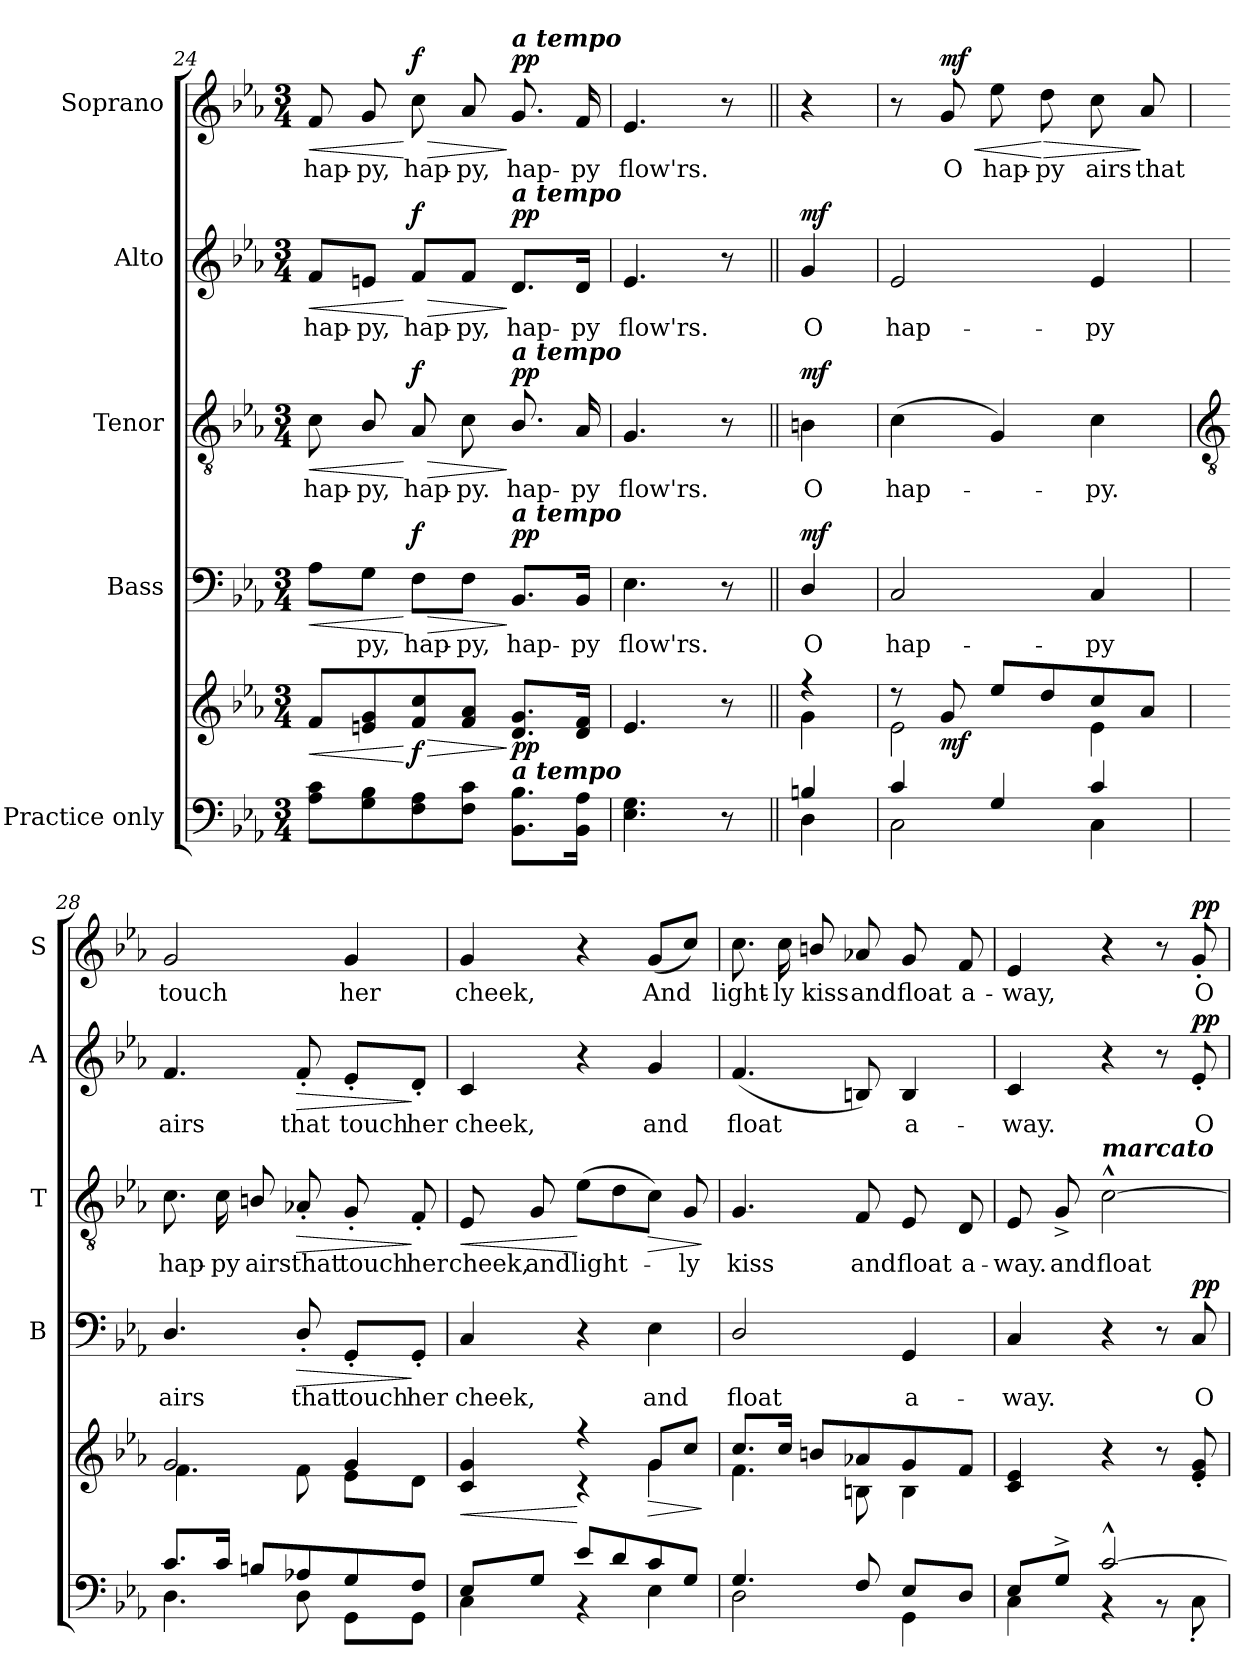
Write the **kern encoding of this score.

**kern	**kern	**dynam	**kern	**text	**dynam	**kern	**text	**dynam	**kern	**text	**dynam	**kern	**text	**dynam
*part5	*part5	*part5	*part4	*part4	*part4	*part3	*part3	*part3	*part2	*part2	*part2	*part1	*part1	*part1
*staff6	*staff5	*staff5/6	*staff4	*staff4	*staff4	*staff3	*staff3	*staff3	*staff2	*staff2	*staff2	*staff1	*staff1	*staff1
*I"Practice  only	*	*	*I"Bass	*	*	*I"Tenor	*	*	*I"Alto	*	*	*I"Soprano	*	*
*	*	*	*I'B	*	*	*I'T	*	*	*I'A	*	*	*I'S	*	*
*clefF4	*clefG2	*	*clefF4	*	*	*clefGv2	*	*	*clefG2	*	*	*clefG2	*	*
*k[b-e-a-]	*k[b-e-a-]	*	*k[b-e-a-]	*	*	*k[b-e-a-]	*	*	*k[b-e-a-]	*	*	*k[b-e-a-]	*	*
*E-:	*E-:	*	*E-:	*	*	*E-:	*	*	*E-:	*	*	*E-:	*	*
*M3/4	*M3/4	*	*M3/4	*	*	*M3/4	*	*	*M3/4	*	*	*M3/4	*	*
=24	=24	=24	=24	=24	=24	=24	=24	=24	=24	=24	=24	=24	=24	=24
*^	*	*	*	*	*	*	*	*	*	*	*	*	*	*
!	!	!	!LO:HP:b	!	!	!LO:HP:b	!	!LO:LY:b	!LO:HP:b	!	!LO:LY:b	!LO:HP:b	!	!LO:LY:b	!LO:HP:b
*	*	*^	*	*	*	*	*	*	*	*	*	*	*	*	*
8A-\ 8c\L	2ryy	8fL	2ryy	<	8A-\L	.	<	8c	hap-	<	8f/L	hap-	<	8f	hap-	<
!	!	!	!	!	!	!LO:LY:b	!	!	!LO:LY:b	!	!	!LO:LY:b	!	!	!LO:LY:b	!
8G\ 8B-\	.	8en 8g	.	.	8G\J	py,	.	8B-/	-py,	.	8en/J	-py,	.	8g	-py,	.
!	!	!	!	!LO:HP:n=1:b	!	!LO:LY:b	!LO:HP:n=1:b	!	!LO:LY:b	!LO:HP:n=1:b	!	!LO:LY:b	!LO:HP:n=1:b	!	!LO:LY:b	!LO:HP:n=1:b
!	!	!	!	!LO:DY:n=1:b	!	!	!LO:DY:n=1:b	!	!	!LO:DY:n=1:b	!	!	!LO:DY:n=1:b	!	!	!LO:DY:n=1:b
8F\ 8A-\	.	8f 8cc	.	[ > f	8F\L	hap-	[ > f	8A-	hap-	[ > f	8f/L	hap-	[ > f	8cc	hap-	[ > f
!	!	!	!	!	!	!LO:LY:b	!	!	!LO:LY:b	!	!	!LO:LY:b	!	!	!LO:LY:b	!
8F\ 8c\J	.	8f 8a-J	.	.	8F\J	-py,	.	8c	-py.	.	8f/J	-py,	.	8a-	-py,	.
!	!	!	!	!	!	!	!	!	!	!	!	!	!	!LO:TX:a:Bi:t=a tempo	!	!
!	!	!	!	!	!	!	!	!	!	!	!LO:TX:a:Bi:t=a tempo	!	!	!	!	!
!	!	!	!	!	!	!	!	!LO:TX:a:Bi:t=a tempo	!	!	!	!	!	!	!	!
!	!	!	!	!	!LO:TX:a:Bi:t=a tempo	!	!	!	!	!	!	!	!	!	!	!
!LO:TX:a:Bi:t=a tempo	!	!	!	!	!	!	!	!	!	!	!	!	!	!	!	!
!	!	!	!	!LO:DY:n=2:b	!	!LO:LY:b	!LO:DY:n=2:b	!	!LO:LY:b	!LO:DY:n=2:b	!	!LO:LY:b	!LO:DY:n=2:b	!	!LO:LY:b	!LO:DY:n=2:b
8.BB-\ 8.B-\L	4ryy	8.d 8.gL	4ryy	] pp	8.BB-/L	hap-	] pp	8.B-/	hap-	] pp	8.d/L	hap-	] pp	8.g	hap-	] pp
!	!	!	!	!	!	!LO:LY:b	!	!	!LO:LY:b	!	!	!LO:LY:b	!	!	!LO:LY:b	!
16BB-\ 16A-\J	.	16d 16fJ	.	.	16BB-/Jk	-py	.	16A-	-py	.	16d/Jk	-py	.	16f	-py	.
=25	=25	=25	=25	=25	=25	=25	=25	=25	=25	=25	=25	=25	=25	=25	=25	=25
!	!	!	!	!	!	!LO:LY:b	!	!	!LO:LY:b	!	!	!LO:LY:b	!	!	!LO:LY:b	!
4.E-\ 4.G\	2ryy	4.e-	2ryy	.	4.E-	flow'rs.	.	4.G	flow'rs.	.	4.e-	flow'rs.	.	4.e-	flow'rs.	.
8r	.	8r	.	.	8r	.	.	8r	.	.	8r	.	.	8r	.	.
=26||	=26||	=26||	=26||	=26||	=26||	=26||	=26||	=26||	=26||	=26||	=26||	=26||	=26||	=26||	=26||	=26||
!	!	!	!	!LO:DY:b=2	!	!LO:LY:b	!	!	!LO:LY:b	!	!	!LO:LY:b	!	!	!	!
!	!	!	!	!LO:DY:n=1:b=2	!	!	!	!	!	!	!	!	!	!	!	!
!	!	!	!	!LO:DY:n=2:b	!	!	!LO:DY:b	!	!	!LO:DY:b	!	!	!LO:DY:b	!	!	!
4Bn/	4D\	4r	4g\	mf mf mf	4D/	O	mf	4Bn	O	mf	4g	O	mf	4r	.	.
=27	=27	=27	=27	=27	=27	=27	=27	=27	=27	=27	=27	=27	=27	=27	=27	=27
!	!	!	!	!	!	!LO:LY:b	!	!	!LO:LY:b	!	!	!LO:LY:b	!	!	!	!
4c/	2C\	8r	2e-\	.	2C	hap-	.	(<4c	hap-	.	2e-	hap-	.	8r	.	.
!	!	!	!	!LO:DY:b	!	!	!	!	!	!	!	!	!	!	!LO:LY:b	!LO:HP:b
!	!	!	!	!	!	!	!	!	!	!	!	!	!	!	!	!LO:DY:n=1:b
.	.	8g	.	mf	.	.	.	.	.	.	.	.	.	8g	O	< mf
!	!	!	!	!	!	!	!	!	!	!	!	!	!	!	!LO:LY:b	!
4G/	.	8ee-/L	.	.	.	.	.	4G)	.	.	.	.	.	8ee-	hap-	.
!	!	!	!	!	!	!	!	!	!	!	!	!	!	!	!LO:LY:b	!LO:HP:n=1:b
.	.	8dd/	.	.	.	.	.	.	.	.	.	.	.	8dd	-py	[ >
!	!	!	!	!	!	!LO:LY:b	!	!	!LO:LY:b	!	!	!LO:LY:b	!	!	!LO:LY:b	!
4c/	4C\	8cc/	4e-\	.	4C	-py	.	4c	py.	.	4e-	-py	.	8cc	airs	.
!	!	!	!	!	!	!	!	!	!	!	!	!	!	!	!LO:LY:b	!
.	.	8a-J	.	.	.	.	.	.	.	.	.	.	.	8a-	that	]
!!LO:LB:g=z
=28	=28	=28	=28	=28	=28	=28	=28	=28	=28	=28	=28	=28	=28	=28	=28	=28
*	*	*	*	*	*	*	*	*clefGv2	*	*	*	*	*	*	*	*
!	!	!	!	!	!	!LO:LY:b	!	!	!LO:LY:b	!	!	!LO:LY:b	!	!	!LO:LY:b	!
8.c/L	4.D\	2g	4.f\	.	4.D/	airs	.	8.c	hap-	.	4.f	airs	.	2g	touch	.
!	!	!	!	!	!	!	!	!	!LO:LY:b	!	!	!	!	!	!	!
16c/J	.	.	.	.	.	.	.	16c	-py	.	.	.	.	.	.	.
!	!	!	!	!	!	!	!	!	!LO:LY:b	!	!	!	!	!	!	!
8Bn/L	.	.	.	.	.	.	.	8Bn/	airs	.	.	.	.	.	.	.
!	!	!	!	!	!	!LO:LY:b	!LO:HP:b	!	!LO:LY:b	!LO:HP:b	!	!LO:LY:b	!LO:HP:b	!	!	!
8A-X/	8D\	.	8f\	.	8D'/	that	>	8A-X'	that	>	8f'	that	>	.	.	.
!	!	!	!	!	!	!LO:LY:b	!	!	!LO:LY:b	!	!	!LO:LY:b	!	!	!LO:LY:b	!
8G/	8GG\L	4g	8e-\L	.	8GG'/L	touch	.	8G'	touch	.	8e-'/L	touch	.	4g	her	.
!	!	!	!	!	!	!LO:LY:b	!	!	!LO:LY:b	!	!	!LO:LY:b	!	!	!	!
8F/J	8GG\J	.	8d\J	.	8GG'/J	her	]	8F'	her	]	8d'/J	her	]	.	.	.
=29	=29	=29	=29	=29	=29	=29	=29	=29	=29	=29	=29	=29	=29	=29	=29	=29
!	!	!	!	!LO:HP:b	!	!LO:LY:b	!	!	!LO:LY:b	!LO:HP:b	!	!LO:LY:b	!	!	!LO:LY:b	!
8E-/L	4C\	4c 4g	4ryy	<	4C	cheek,	.	8E-	cheek,	<	4c	cheek,	.	4g	cheek,	.
!	!	!	!	!	!	!	!	!	!LO:LY:b	!	!	!	!	!	!	!
8G/J	.	.	.	.	.	.	.	8G	and	.	.	.	.	.	.	.
!	!	!	!	!	!	!	!	!	!LO:LY:b	!	!	!	!	!	!	!
8e-/L	4r	4r	4r	[	4r	.	.	(>8e-L	light-	[	4r	.	.	4r	.	.
8d/	.	.	.	.	.	.	.	8d	.	.	.	.	.	.	.	.
!	!	!	!	!LO:HP:b	!	!LO:LY:b	!	!	!	!LO:HP:b	!	!LO:LY:b	!	!	!LO:LY:b	!
8c/	4E-\	8gL	4g\	>	4E-	and	.	8cJ)	.	>	4g	and	.	(<8gL	And	.
!	!	!	!	!	!	!	!	!	!LO:LY:b	!	!	!	!	!	!	!
8G/J	.	8ccJ	.	.	.	.	.	8G	ly	.	.	.	.	8ccJ)	.	.
*v	*v	*	*	*	*	*	*	*	*	*	*	*	*	*	*	*
*	*v	*v	*	*	*	*	*	*	*	*	*	*	*	*	*
.	.	]	.	.	.	.	.	]	.	.	.	.	.	.
=30	=30	=30	=30	=30	=30	=30	=30	=30	=30	=30	=30	=30	=30	=30
*^	*^	*	*	*	*	*	*	*	*	*	*	*	*	*
!	!	!	!	!	!	!LO:LY:b	!	!	!LO:LY:b	!	!	!LO:LY:b	!	!	!LO:LY:b	!
4.G/	2D\	8.cc/L	4.f\	.	2D/	float	.	4.G	kiss	.	(<4.f	float	.	8.cc	light-	.
!	!	!	!	!	!	!	!	!	!	!	!	!	!	!	!LO:LY:b	!
.	.	16cc/J	.	.	.	.	.	.	.	.	.	.	.	16cc	-ly	.
!	!	!	!	!	!	!	!	!	!	!	!	!	!	!	!LO:LY:b	!
.	.	8bnL	.	.	.	.	.	.	.	.	.	.	.	8bn/	kiss	.
!	!	!	!	!	!	!	!	!	!LO:LY:b	!	!	!	!	!	!LO:LY:b	!
8F/	.	8a-X	8Bn\	.	.	.	.	8F	and	.	8Bn)	.	.	8a-X	and	.
!	!	!	!	!	!	!LO:LY:b	!	!	!LO:LY:b	!	!	!LO:LY:b	!	!	!LO:LY:b	!
8E-/L	4GG\	8g	4B\	.	4GG	a-	.	8E-	float	.	4B	a-	.	8g	float	.
!	!	!	!	!	!	!	!	!	!LO:LY:b	!	!	!	!	!	!LO:LY:b	!
8D/J	.	8fJ	.	.	.	.	.	8D	a-	.	.	.	.	8f	a-	.
=31	=31	=31	=31	=31	=31	=31	=31	=31	=31	=31	=31	=31	=31	=31	=31	=31
!	!	!	!	!	!	!LO:LY:b	!	!	!LO:LY:b	!	!	!LO:LY:b	!	!	!LO:LY:b	!
8E-/L	4C\	4c 4e-	2ryy	.	4C	-way.	.	8E-	-way.	.	4c	-way.	.	4e-	-way,	.
!	!	!	!	!	!	!	!	!	!LO:LY:b	!	!	!	!	!	!	!
8G^/J	.	.	.	.	.	.	.	8G^	and	.	.	.	.	.	.	.
!	!	!	!	!	!	!	!	!LO:TX:a:Bi:t=marcato	!	!	!	!	!	!	!	!
!	!	!	!	!	!	!	!	!	!LO:LY:b	!	!	!	!	!	!	!
[2c^^/	4r	4r	.	.	4r	.	.	[2c^^	float	.	4r	.	.	4r	.	.
.	8r	8r	4ryy	.	8r	.	.	.	.	.	8r	.	.	8r	.	.
!	!	!	!	!	!	!LO:LY:b	!LO:DY:b	!	!	!	!	!LO:LY:b	!LO:DY:b	!	!LO:LY:b	!LO:DY:b
.	8C'\	8e-' 8g'	.	.	8C	O	pp	.	.	.	8e-'	O	pp	8g'	O	pp
*v	*v	*	*	*	*	*	*	*	*	*	*	*	*	*	*	*
*	*v	*v	*	*	*	*	*	*	*	*	*	*	*	*	*
=	=	=	=	=	=	=	=	=	=	=	=	=	=	=
*-	*-	*-	*-	*-	*-	*-	*-	*-	*-	*-	*-	*-	*-	*-
